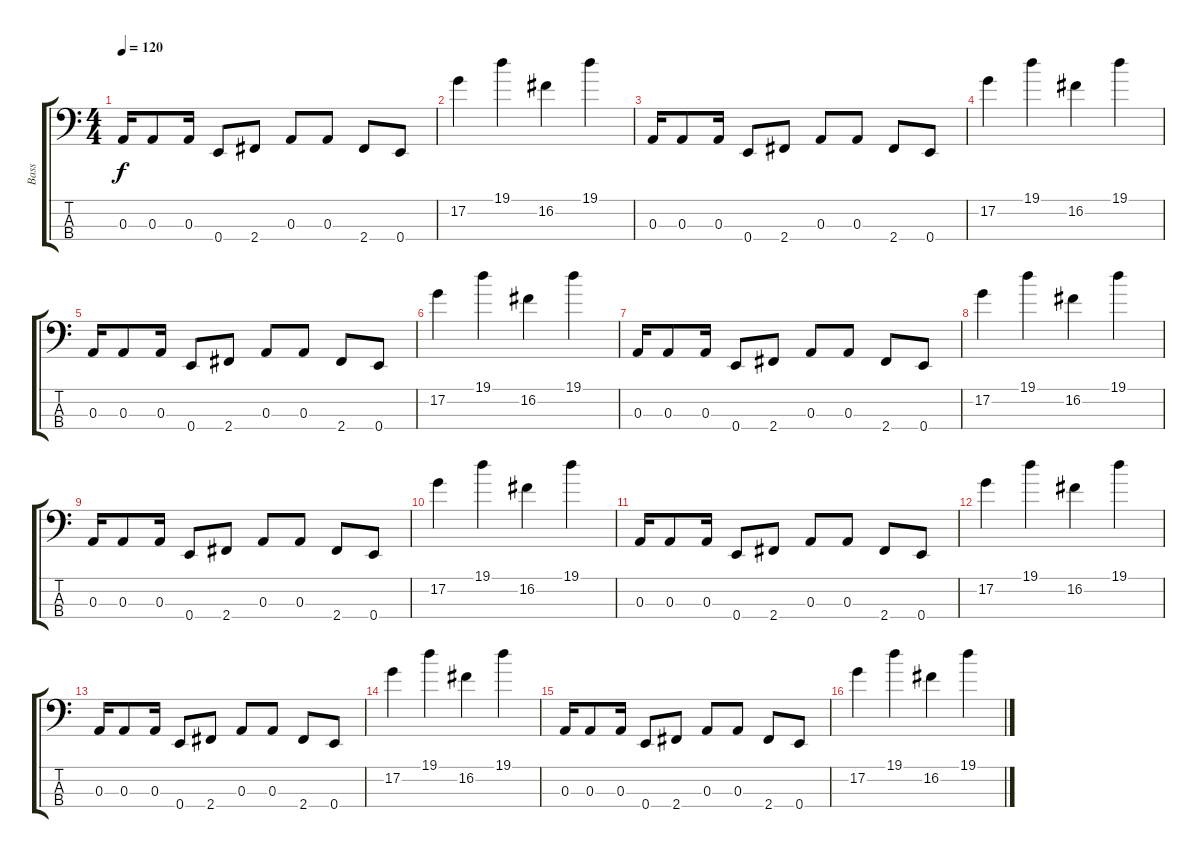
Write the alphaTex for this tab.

\track ("Bass" "Bass") {instrument electricbasspick}
\staff {score tabs}
\tuning (G2 D2 A1 E1) {hide}
\ts (4 4)
\tempo 120
\clef f4
\ks c
0.3.16{dy f} 0.3.8 0.3.16 0.4.8 2.4.8 0.3.8 0.3.8 2.4.8 0.4.8 |
17.2.4 19.1.4 16.2.4 19.1.4 |
0.3.16 0.3.8 0.3.16 0.4.8 2.4.8 0.3.8 0.3.8 2.4.8 0.4.8 |
17.2.4 19.1.4 16.2.4 19.1.4 |
0.3.16 0.3.8 0.3.16 0.4.8 2.4.8 0.3.8 0.3.8 2.4.8 0.4.8 |
17.2.4 19.1.4 16.2.4 19.1.4 |
0.3.16 0.3.8 0.3.16 0.4.8 2.4.8 0.3.8 0.3.8 2.4.8 0.4.8 |
17.2.4 19.1.4 16.2.4 19.1.4 |
0.3.16 0.3.8 0.3.16 0.4.8 2.4.8 0.3.8 0.3.8 2.4.8 0.4.8 |
17.2.4 19.1.4 16.2.4 19.1.4 |
0.3.16 0.3.8 0.3.16 0.4.8 2.4.8 0.3.8 0.3.8 2.4.8 0.4.8 |
17.2.4 19.1.4 16.2.4 19.1.4 |
0.3.16 0.3.8 0.3.16 0.4.8 2.4.8 0.3.8 0.3.8 2.4.8 0.4.8 |
17.2.4 19.1.4 16.2.4 19.1.4 |
0.3.16 0.3.8 0.3.16 0.4.8 2.4.8 0.3.8 0.3.8 2.4.8 0.4.8 |
17.2.4 19.1.4 16.2.4 19.1.4
